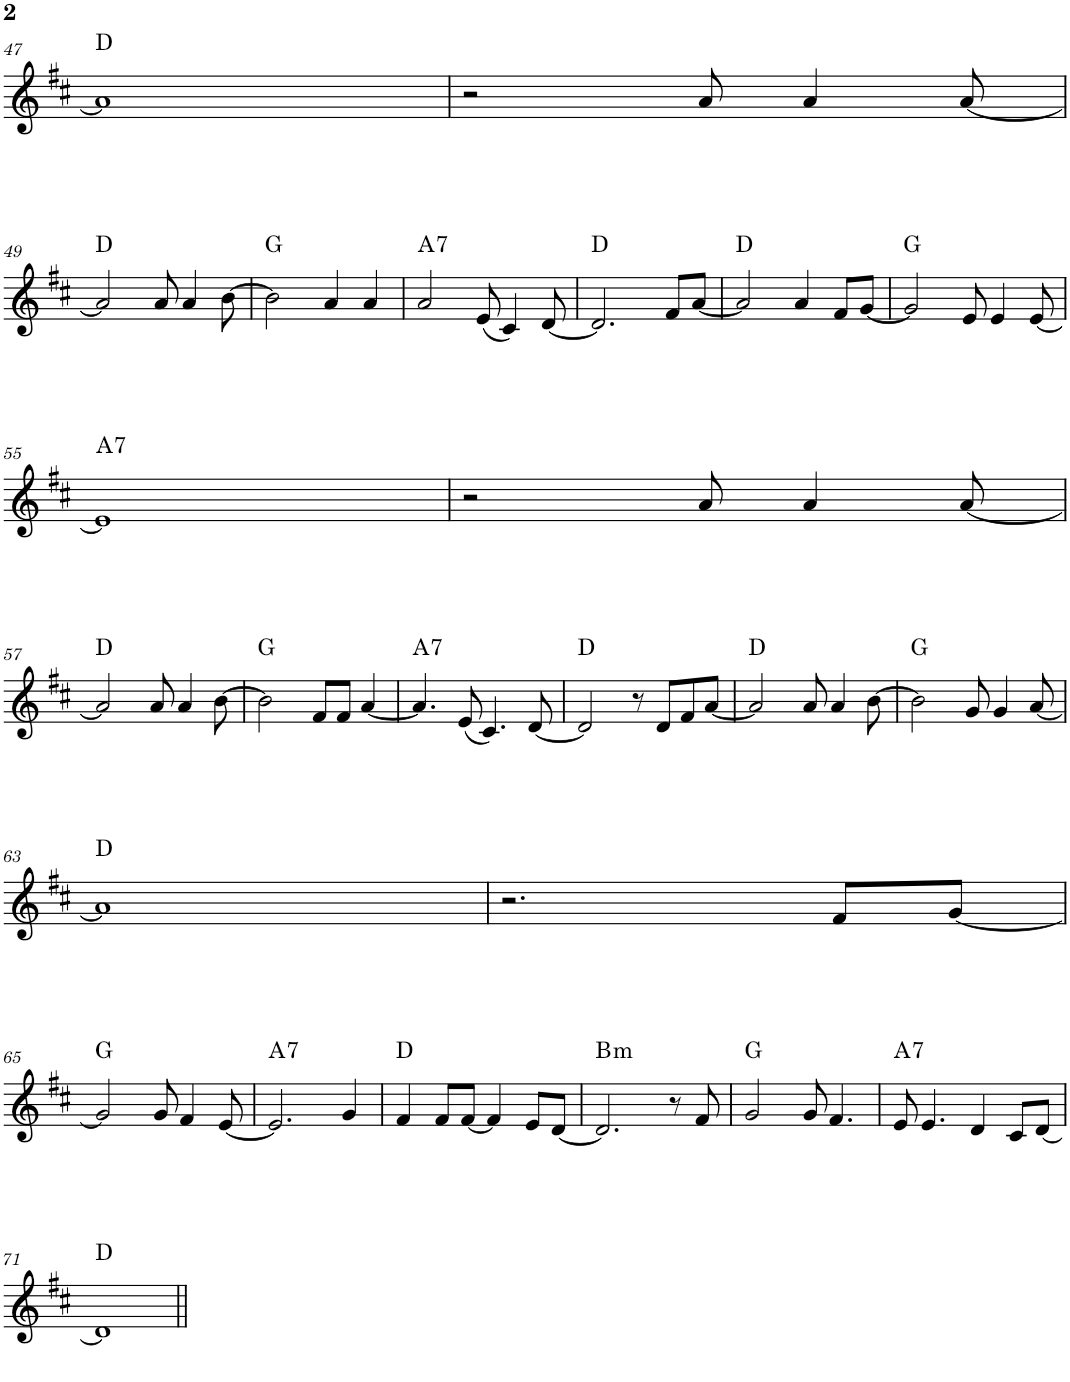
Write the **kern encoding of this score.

**kern	**harte
*part1	*part1
*staff1	*
*I"Piano	*
*I'Pno.	*
!!LO:PB:g=z
*clefG2	*
*k[f#c#]	*
*M4/4	*
=47	=47
1a]	D:maj
=48	=48
2r	.
8a/	.
4a/	.
[8a/	.
!!LO:LB:g=z
=49	=49
2a/]	D:maj
8a/	.
4a/	.
[8b\	.
=50	=50
2b\]	G:maj
4a/	.
4a/	.
=51	=51
!	!LO:H:kt=7
2a/	A:7
(8e/	.
4c#/)	.
[8d/	.
=52	=52
2.d/]	D:maj
8f#/L	.
[8a/J	.
=53	=53
2a/]	D:maj
4a/	.
8f#/L	.
[8g/J	.
=54	=54
2g/]	G:maj
8e/	.
4e/	.
[8e/	.
!!LO:LB:g=z
=55	=55
!	!LO:H:kt=7
1e]	A:7
=56	=56
2r	.
8a/	.
4a/	.
[8a/	.
!!LO:LB:g=z
=57	=57
2a/]	D:maj
8a/	.
4a/	.
[8b\	.
=58	=58
2b\]	G:maj
8f#/L	.
8f#/J	.
[4a/	.
=59	=59
!	!LO:H:kt=7
4.a/]	A:7
(8e/	.
4.c#/)	.
[8d/	.
=60	=60
2d/]	D:maj
8r	.
8d/L	.
8f#/	.
[8a/J	.
=61	=61
2a/]	D:maj
8a/	.
4a/	.
[8b\	.
=62	=62
2b\]	G:maj
8g/	.
4g/	.
[8a/	.
!!LO:LB:g=z
=63	=63
1a]	D:maj
=64	=64
2.r	.
8f#/L	.
[8g/J	.
!!LO:LB:g=z
=65	=65
2g/]	G:maj
8g/	.
4f#/	.
[8e/	.
=66	=66
!	!LO:H:kt=7
2.e/]	A:7
4g/	.
=67	=67
4f#/	D:maj
8f#/L	.
[8f#/J	.
4f#/]	.
8e/L	.
[8d/J	.
=68	=68
!	!LO:H:kt=m
2.d/]	B:min
8r	.
8f#/	.
=69	=69
2g/	G:maj
8g/	.
4.f#/	.
=70	=70
!	!LO:H:kt=7
8e/	A:7
4.e/	.
4d/	.
8c#/L	.
[8d/J	.
!!LO:LB:g=z
=71	=71
1d]	D:maj
=||	=||
*-	*-
